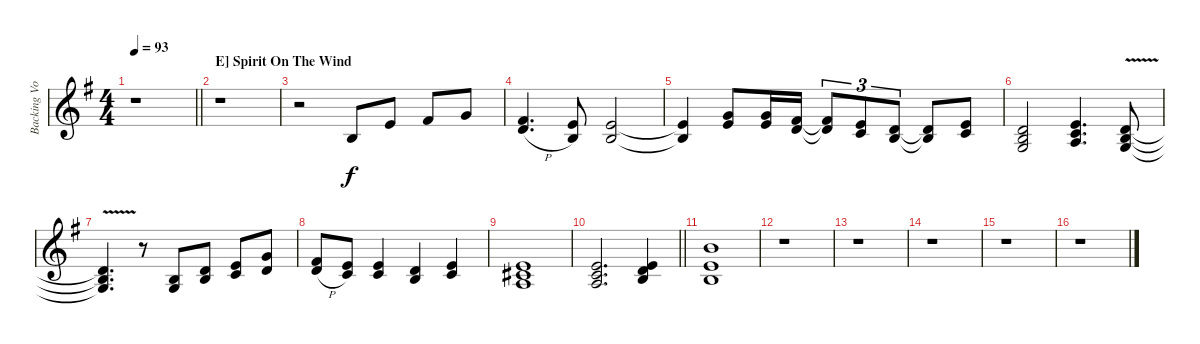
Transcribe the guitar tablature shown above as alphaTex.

\track ("Backing Vocals 1 - Steve Lee" "Backing Vo") {instrument choiraahs}
\staff {score}
\tuning (E4 B3 G3 D3 A2 E2 B1) {hide}
\ts (4 4)
\tempo 93
\clef g2
\barLineRight lightlight
\ks eminor
r.1{dy f} |
\section ("" "E] Spirit On The Wind")
r.1 |
r.2 0.2.8 0.1.8 2.1.8 3.1.8 |
(2.1{h} 3.2{h}).4{d} (0.1 0.2).8 (0.1 0.2).2 |
(0.1{t} 0.2{t}).4 (3.1 5.2).8 (3.1 5.2).16 (2.1 3.2).16 (2.1{t} 3.2{t}).8{tu (3 2)} (0.1 1.2).8{tu (3 2)} (3.2 4.3).8{tu (3 2)} (3.2{t} 4.3{t}).8 (0.1 1.2).8 |
(3.2 4.3 5.4).2 (0.1 1.2 2.3).4{d} (3.2{v} 4.3 5.4).8 |
(3.2{t} 4.3{t} 5.4{t}).4{d} r.8 (0.2 0.3).8 (0.2 7.3).8 (0.1 1.2).8 (3.1 3.2).8 |
(2.1{h} 3.2{h}).8 (0.1 1.2).8 (0.1 1.2).4 (3.2 4.3).4 (0.1 1.2).4 |
(2.2 9.3 12.5).1 |
\barLineRight lightlight
(1.2 9.3 12.5).2{d} (0.1 3.2 4.3).4 |
(0.1 0.2 26.5).1 |
r.1 |
r.1 |
r.1 |
r.1 |
r.1
